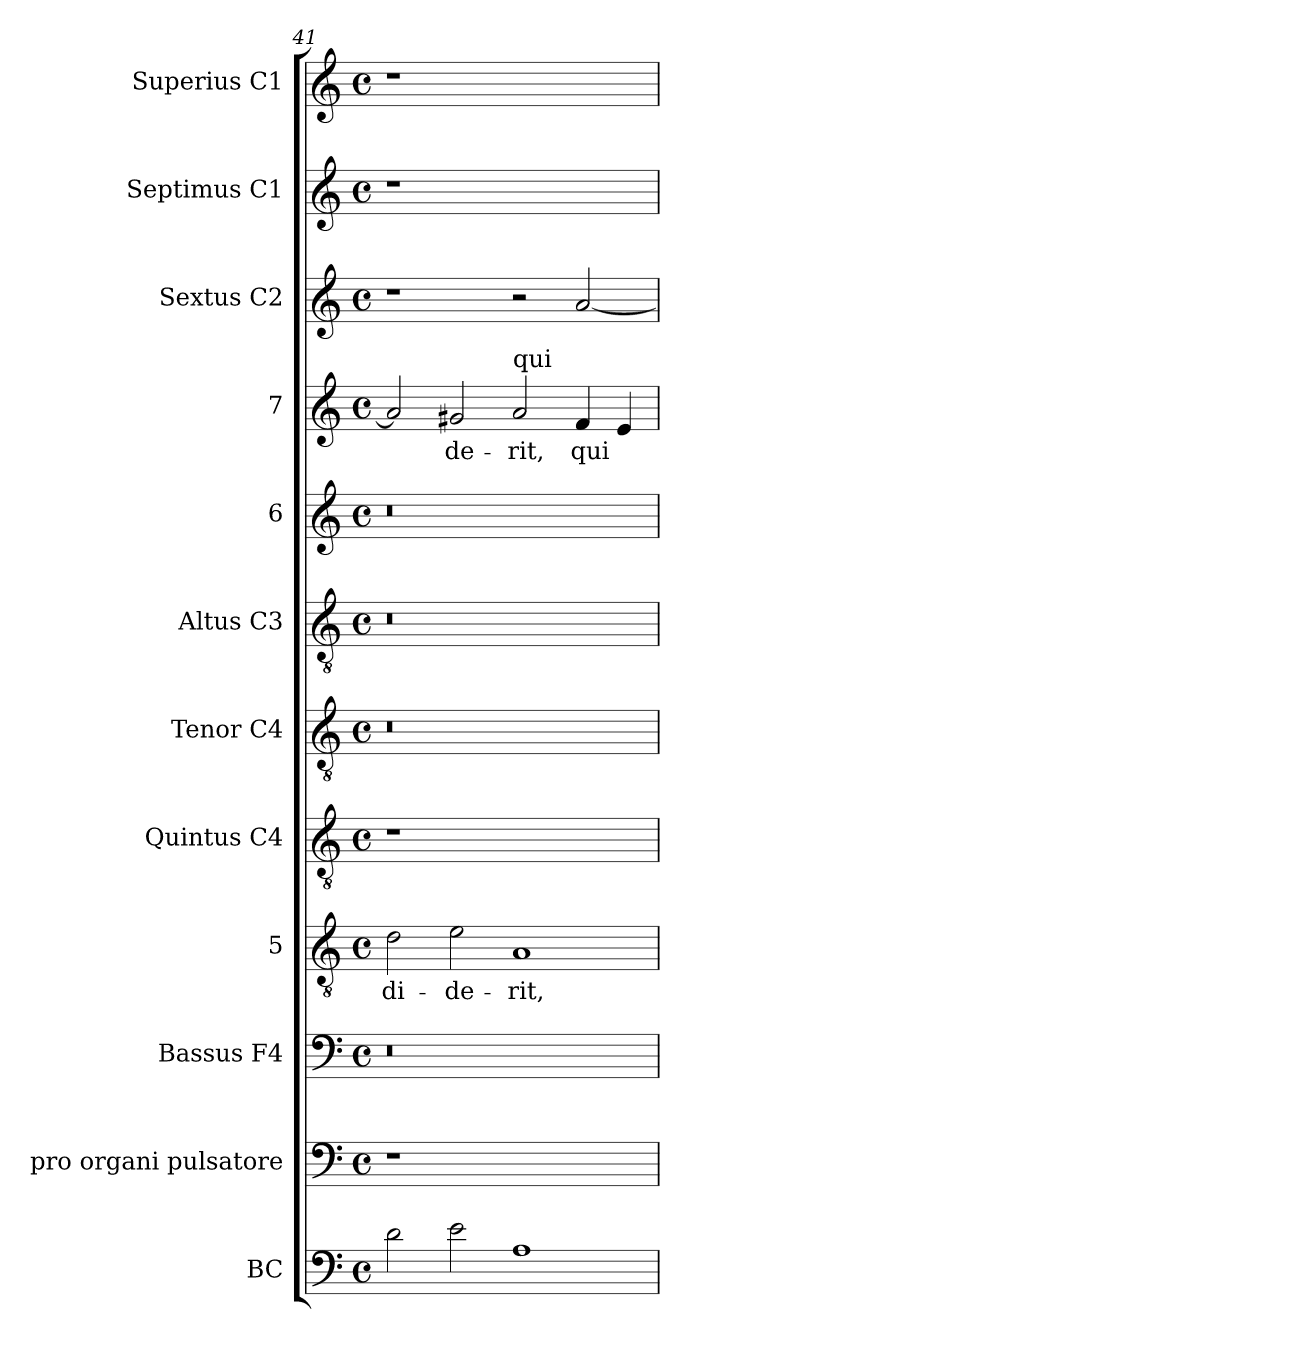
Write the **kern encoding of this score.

**kern	**text	**kern	**kern	**kern	**text	**kern	**kern	**kern	**kern	**kern	**text	**kern	**text	**kern	**kern
*part12	*part12	*part11	*part10	*part9	*part9	*part8	*part7	*part6	*part5	*part4	*part4	*part3	*part3	*part2	*part1
*staff12	*staff12	*staff11	*staff10	*staff9	*staff9	*staff8	*staff7	*staff6	*staff5	*staff4	*staff4	*staff3	*staff3	*staff2	*staff1
*I"BC	*	*I"pro organi  pulsatore	*I"Bassus  F4	*I"5	*	*I"Quintus  C4	*I"Tenor  C4	*I"Altus  C3	*I"6	*I"7	*	*I"Sextus  C2	*	*I"Septimus  C1	*I"Superius  C1
*I'BC	*	*	*I'B	*	*	*	*I'T	*I'A	*	*	*	*I'S	*	*	*I'S
*clefF4	*	*clefF4	*clefF4	*clefGv2	*	*clefGv2	*clefGv2	*clefGv2	*clefG2	*clefG2	*	*clefG2	*	*clefG2	*clefG2
*k[]	*	*k[]	*k[]	*k[]	*	*k[]	*k[]	*k[]	*k[]	*k[]	*	*k[]	*	*k[]	*k[]
*C:	*	*C:	*C:	*C:	*	*C:	*C:	*C:	*C:	*C:	*	*C:	*	*C:	*C:
*M4/4	*	*M4/4	*M4/4	*M4/4	*	*M4/4	*M4/4	*M4/4	*M4/4	*M4/4	*	*M4/4	*	*M4/4	*M4/4
*met(c)	*	*met(c)	*met(c)	*met(c)	*	*met(c)	*met(c)	*met(c)	*met(c)	*met(c)	*	*met(c)	*	*met(c)	*met(c)
=41	=41	=41	=41	=41	=41	=41	=41	=41	=41	=41	=41	=41	=41	=41	=41
!	!LO:LY:a:cj	!	!	!	!LO:LY:b:cj	!	!	!	!	!	!LO:LY:b:cj	!	!	!	!
2d\	.	1r	0r	2d\	-di-	1r	0r	0r	0r	2a/]	--	1r	.	1r	1r
!	!LO:LY:a:cj	!	!	!	!LO:LY:b:cj	!	!	!	!	!	!LO:LY:b:cj	!	!	!	!
2e\	.	.	.	2e\	-de-	.	.	.	.	2g#X/	-de-	.	.	.	.
!	!	!	!	!	!	!	!	!	!	!LO:TX:a:t=qui	!	!	!	!	!
!	!LO:LY:a:cj	!	!	!	!LO:LY:b:cj	!	!	!	!	!	!LO:LY:b:cj	!	!	!	!
1A	.	1ryy	.	1A	-rit,	1ryy	.	.	.	2a/	-rit,	2r	.	1ryy	1ryy
!	!	!	!	!	!	!	!	!	!	!	!LO:LY:b:cj	!	!LO:LY:b:cj	!	!
.	.	.	.	.	.	.	.	.	.	4f/	qui	[<2a/	.	.	.
!	!	!	!	!	!	!	!	!	!	!	!LO:LY:b:cj	!	!	!	!
.	.	.	.	.	.	.	.	.	.	4e/	.	.	.	.	.
=	=	=	=	=	=	=	=	=	=	=	=	=	=	=	=
*-	*-	*-	*-	*-	*-	*-	*-	*-	*-	*-	*-	*-	*-	*-	*-
